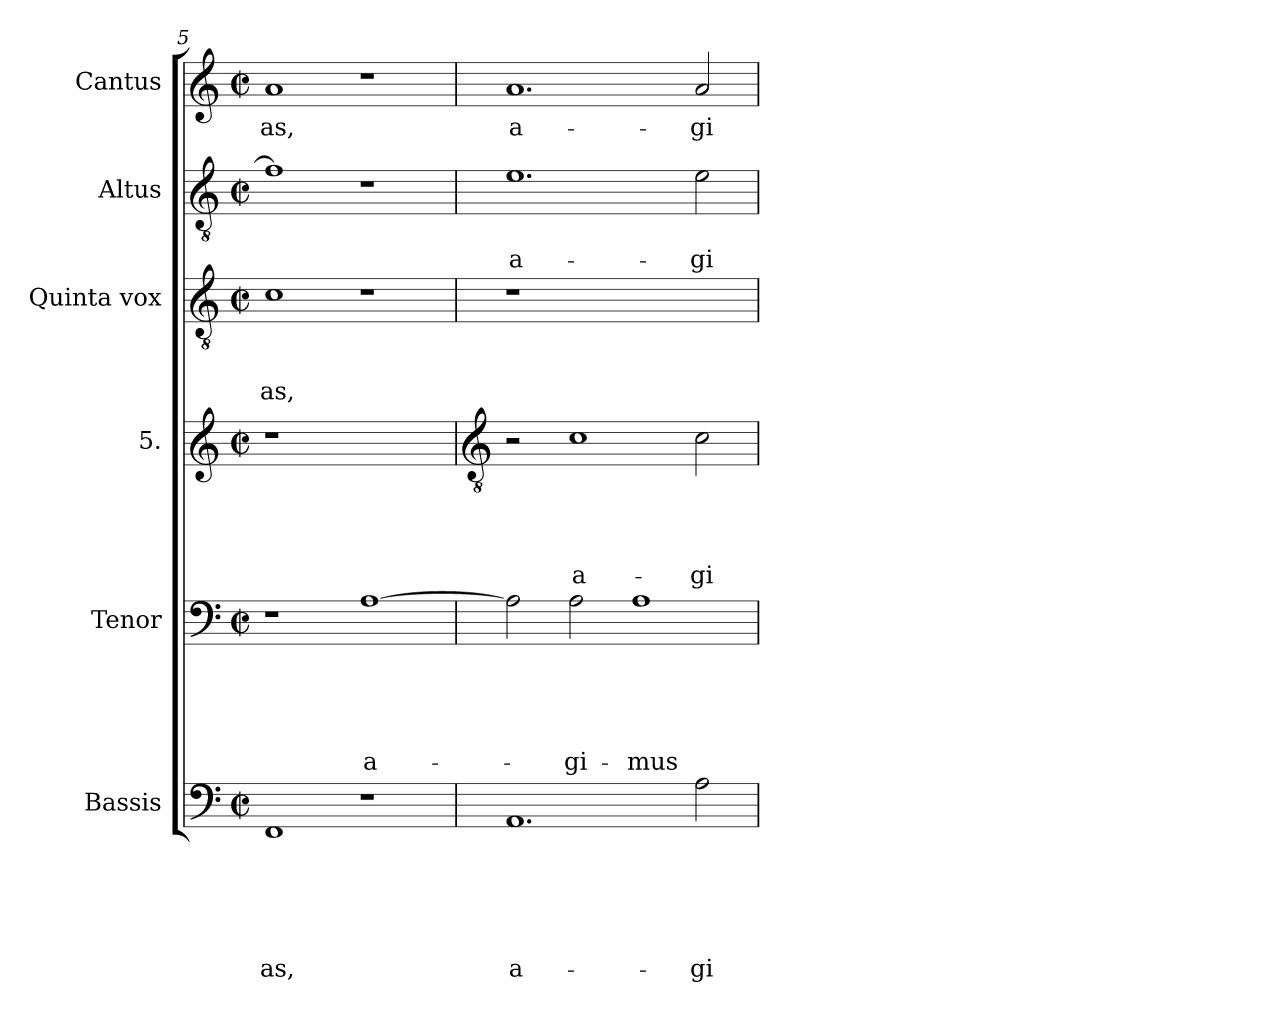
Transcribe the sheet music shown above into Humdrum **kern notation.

**kern	**text	**text	**text	**text	**text	**text	**kern	**text	**text	**text	**text	**text	**kern	**text	**text	**text	**text	**kern	**text	**text	**text	**kern	**text	**text	**kern	**text
*part6	*part6	*part6	*part6	*part6	*part6	*part6	*part5	*part5	*part5	*part5	*part5	*part5	*part4	*part4	*part4	*part4	*part4	*part3	*part3	*part3	*part3	*part2	*part2	*part2	*part1	*part1
*staff6	*staff6	*staff6	*staff6	*staff6	*staff6	*staff6	*staff5	*staff5	*staff5	*staff5	*staff5	*staff5	*staff4	*staff4	*staff4	*staff4	*staff4	*staff3	*staff3	*staff3	*staff3	*staff2	*staff2	*staff2	*staff1	*staff1
*I"Bassis	*	*	*	*	*	*	*I"Tenor	*	*	*	*	*	*I"5.	*	*	*	*	*I"Quinta vox	*	*	*	*I"Altus	*	*	*I"Cantus	*
*I'B.	*	*	*	*	*	*	*I'T.	*	*	*	*	*	*	*	*	*	*	*	*	*	*	*I'A.	*	*	*I'C.	*
*clefF4	*	*	*	*	*	*	*clefF4	*	*	*	*	*	*clefG2	*	*	*	*	*clefGv2	*	*	*	*clefGv2	*	*	*clefG2	*
*k[]	*	*	*	*	*	*	*k[]	*	*	*	*	*	*k[]	*	*	*	*	*k[]	*	*	*	*k[]	*	*	*k[]	*
*C:	*	*	*	*	*	*	*C:	*	*	*	*	*	*C:	*	*	*	*	*C:	*	*	*	*C:	*	*	*C:	*
*M2/2	*	*	*	*	*	*	*M2/2	*	*	*	*	*	*M2/2	*	*	*	*	*M2/2	*	*	*	*M2/2	*	*	*M2/2	*
*met(c|)	*	*	*	*	*	*	*met(c|)	*	*	*	*	*	*met(c|)	*	*	*	*	*met(c|)	*	*	*	*met(c|)	*	*	*met(c|)	*
=5	=5	=5	=5	=5	=5	=5	=5	=5	=5	=5	=5	=5	=5	=5	=5	=5	=5	=5	=5	=5	=5	=5	=5	=5	=5	=5
!	!	!	!	!	!	!LO:LY:b	!	!	!	!	!	!	!	!	!	!	!	!	!	!	!LO:LY:b	!	!	!	!	!LO:LY:b
1FF	.	.	.	.	.	-as,	1r	.	.	.	.	.	1r	.	.	.	.	1c	.	.	-as,	1f]	.	.	1a	-as,
!	!	!	!	!	!	!	!	!	!	!	!	!LO:LY:b:rj	!	!	!	!	!	!	!	!	!	!	!	!	!	!
1r	.	.	.	.	.	.	[<1A	.	.	.	.	a-	1ryy	.	.	.	.	1r	.	.	.	1r	.	.	1r	.
!!LO:LB:g=z
=6	=6	=6	=6	=6	=6	=6	=6	=6	=6	=6	=6	=6	=6	=6	=6	=6	=6	=6	=6	=6	=6	=6	=6	=6	=6	=6
*	*	*	*	*	*	*	*	*	*	*	*	*	*clefGv2	*	*	*	*	*	*	*	*	*	*	*	*	*
!	!	!	!	!	!	!LO:LY:b:rj	!	!	!	!	!	!	!	!	!	!	!	!	!	!	!	!	!	!LO:LY:b:rj	!	!LO:LY:b:rj
1.AA	.	.	.	.	.	a-	2A\]	.	.	.	.	.	2r	.	.	.	.	1r	.	.	.	1.e	.	a-	1.a	a-
!	!	!	!	!	!	!	!	!	!	!	!	!LO:LY:b	!	!	!	!	!LO:LY:b:rj	!	!	!	!	!	!	!	!	!
.	.	.	.	.	.	.	2A\	.	.	.	.	-gi-	1c	.	.	.	a-	.	.	.	.	.	.	.	.	.
!	!	!	!	!	!	!	!	!	!	!	!	!LO:LY:b	!	!	!	!	!	!	!	!	!	!	!	!	!	!
.	.	.	.	.	.	.	1A	.	.	.	.	-mus	.	.	.	.	.	1ryy	.	.	.	.	.	.	.	.
!	!	!	!	!	!	!LO:LY:b	!	!	!	!	!	!	!	!	!	!	!LO:LY:b	!	!	!	!	!	!	!LO:LY:b	!	!LO:LY:b
2A\	.	.	.	.	.	-gi-	.	.	.	.	.	.	2c\	.	.	.	-gi-	.	.	.	.	2e\	.	-gi-	2a/	-gi-
=	=	=	=	=	=	=	=	=	=	=	=	=	=	=	=	=	=	=	=	=	=	=	=	=	=	=
*-	*-	*-	*-	*-	*-	*-	*-	*-	*-	*-	*-	*-	*-	*-	*-	*-	*-	*-	*-	*-	*-	*-	*-	*-	*-	*-
